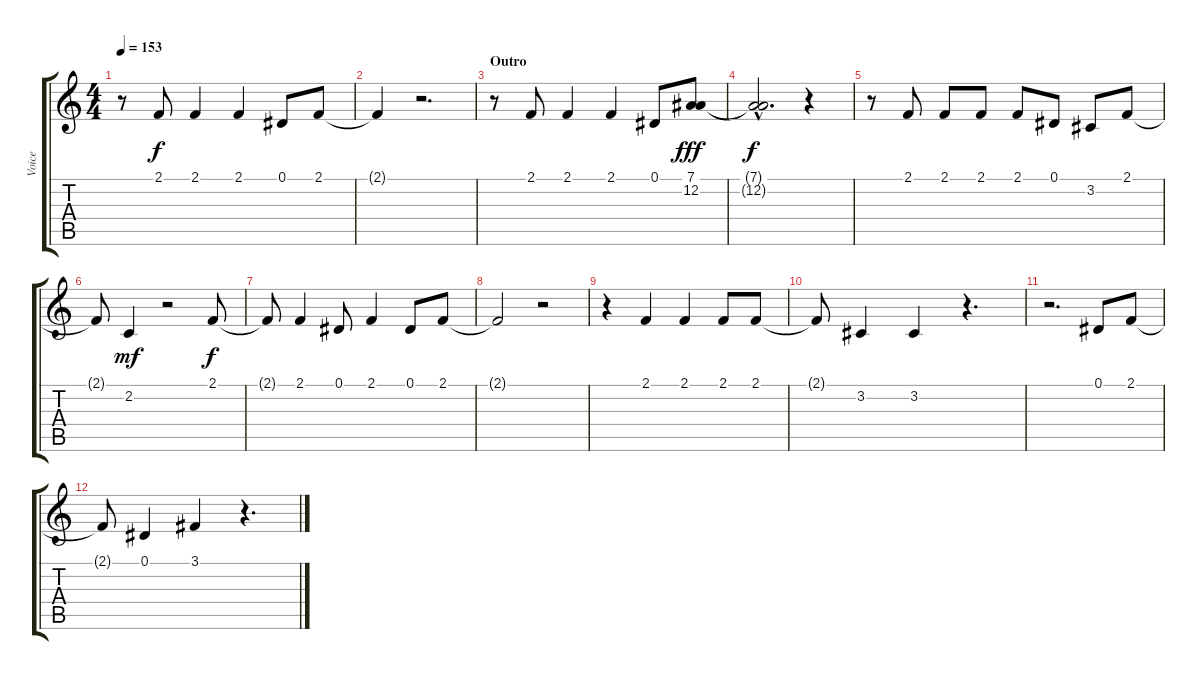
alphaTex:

\track ("Voice" "Voice") {instrument lead8bassandlead}
\staff {score tabs}
\tuning (Eb4 Bb3 Gb3 Db3 Ab2 Eb2) {hide}
\ts (4 4)
\tempo 153
\clef g2
\ks c
r.8{dy f} 2.1.8 2.1.4 2.1.4 0.1.8 2.1.8 |
2.1{t}.4 r.2{d} |
\section ("" "Outro")
r.8 2.1.8 2.1.4 2.1.4 0.1.8 (7.1 12.2).8{dy fff} |
(7.1{hac t} 12.2{hac t}).2{d dy f} r.4 |
r.8 2.1.8 2.1.8 2.1.8 2.1.8 0.1.8 3.2.8 2.1.8 |
2.1{t}.8 2.2.4{dy mf} r.2 2.1.8{dy f} |
2.1{t}.8 2.1.4 0.1.8 2.1.4 0.1.8 2.1.8 |
2.1{t}.2 r.2 |
r.4 2.1.4 2.1.4 2.1.8 2.1.8 |
2.1{t}.8 3.2.4 3.2.4 r.4{d} |
r.2{d} 0.1.8 2.1.8 |
2.1{t}.8 0.1.4 3.1.4 r.4{d}
